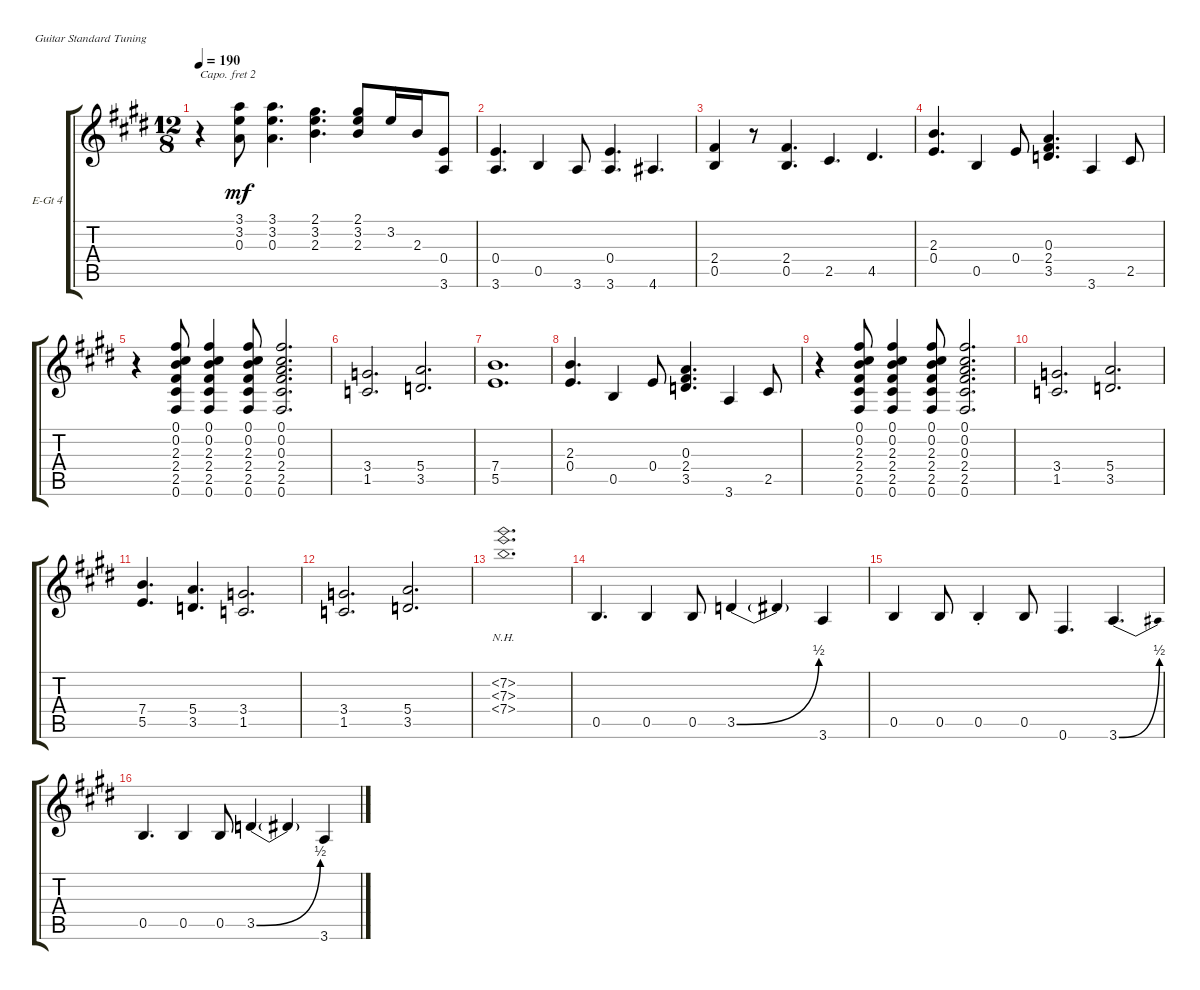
\defaultSystemsLayout 4
\bracketExtendMode groupsimilarinstruments
\firstSystemTrackNameOrientation horizontal
\otherSystemsTrackNameOrientation horizontal
\track ("Electric Guitar 4" "E-Gt 4") {instrument electricguitarclean}
\staff {score tabs}
\capo 2
\tuning (E4 B3 G3 D3 A2 E2)
\ts (12 8)
\tempo 190
\clef g2
\ks c#minor
r.4{dy mf} (3.1 3.2 0.3).8 (0.3 3.2 3.1).4{d} (2.1 3.2 2.3).4{d} (2.3 3.2 2.1).8 3.2.16 2.3.16 (0.4 3.6).8 |
(0.4 3.6).4{d} 0.5.4 3.6.8 (3.6 0.4).4{d} 4.6.4{d} |
(0.5 2.4).4 r.8 (2.4 0.5).4{d} 2.5.4{d} 4.5.4{d} |
(2.3 0.4).4{d} 0.5.4 0.4.8 (3.5 2.4 0.3).4{d} 3.6.4 2.5.8 |
r.4 (0.6 2.5 2.4 2.3 0.2 0.1).8 (0.1 0.2 2.3 2.4 2.5 0.6).4 (0.6 2.5 2.4 2.3 0.2 0.1).8 (0.1 0.2 0.3 2.4 2.5 0.6).2{d} |
(1.5 3.4).2{d} (5.4 3.5).2{d} |
(7.4 5.5).1{d} |
(2.3 0.4).4{d} 0.5.4 0.4.8 (3.5 2.4 0.3).4{d} 3.6.4 2.5.8 |
r.4 (0.6 2.5 2.4 2.3 0.2 0.1).8 (0.1 0.2 2.3 2.4 2.5 0.6).4 (0.6 2.5 2.4 2.3 0.2 0.1).8 (0.1 0.2 0.3 2.4 2.5 0.6).2{d} |
(1.5 3.4).2{d} (5.4 3.5).2{d} |
(5.5 7.4).4{d} (5.4 3.5).4{d} (1.5 3.4).2{d} |
(3.4 1.5).2{d} (3.5 5.4).2{d} |
(7.4{nh} 7.3{nh} 7.2{nh}).1{d} |
0.5.4{d} 0.5.4 0.5.8 3.5{be (bend 0 0 30 2)}.4 3.5{t}.4 3.6.4 |
0.5.4 0.5.8 0.5{st}.4 0.5.8 0.6.4{d} 3.6{be (bend 0 0 28.2 2)}.4{d} |
0.5.4{d} 0.5.4 0.5.8 3.5{be (bend 0 0 30 2)}.4 3.5{t}.4 3.6.4
